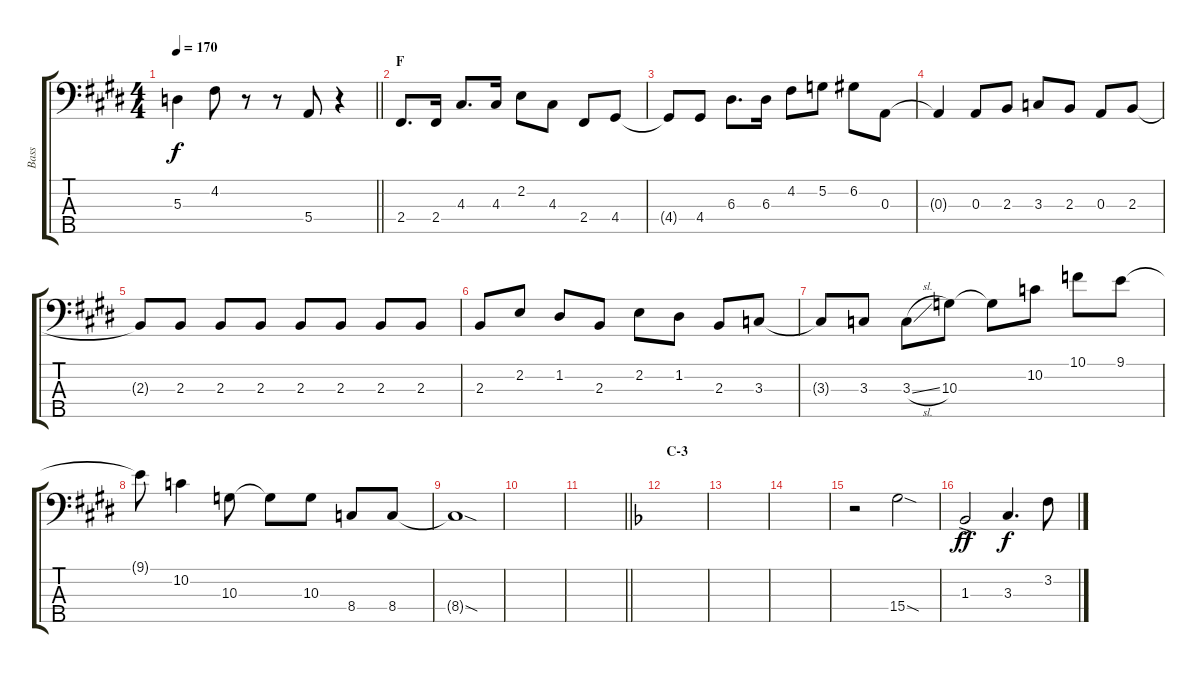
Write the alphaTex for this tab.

\track ("Bass" "Bass") {instrument electricbassfinger}
\staff {score tabs}
\tuning (G2 D2 A1 E1 B0) {hide}
\ts (4 4)
\tempo 170
\clef f4
\barLineRight lightlight
\ks e
5.3.4{dy f} 4.2.8 r.8 r.8 5.4.8 r.4 |
\section ("" "F")
2.4.8{d} 2.4.16 4.3.8{d} 4.3.16 2.2.8 4.3.8 2.4.8 4.4.8 |
4.4{t}.8 4.4.8 6.3.8{d} 6.3.16 4.2.8 5.2.8 6.2.8 0.3.8 |
0.3{t}.4 0.3.8 2.3.8 3.3.8 2.3.8 0.3.8 2.3.8 |
2.3{t}.8 2.3.8 2.3.8 2.3.8 2.3.8 2.3.8 2.3.8 2.3.8 |
2.3.8 2.2.8 1.2.8 2.3.8 2.2.8 1.2.8 2.3.8 3.3.8 |
3.3{t}.8 3.3.8 3.3{sl}.8 10.3.8 10.3{t}.8 10.2.8 10.1.8 9.1.8 |
9.1{t}.8 10.2.4 10.3.8 10.3{t}.8 10.3.8 8.4.8 8.4.8 |
8.4{sod t}.1 |
|
\barLineRight lightlight
|
\section ("" "C-3")
\ks f
|
|
|
r.2 15.4{sod}.2 |
1.3{ac}.2{dy ff} 3.3.4{d dy f} 3.2.8
